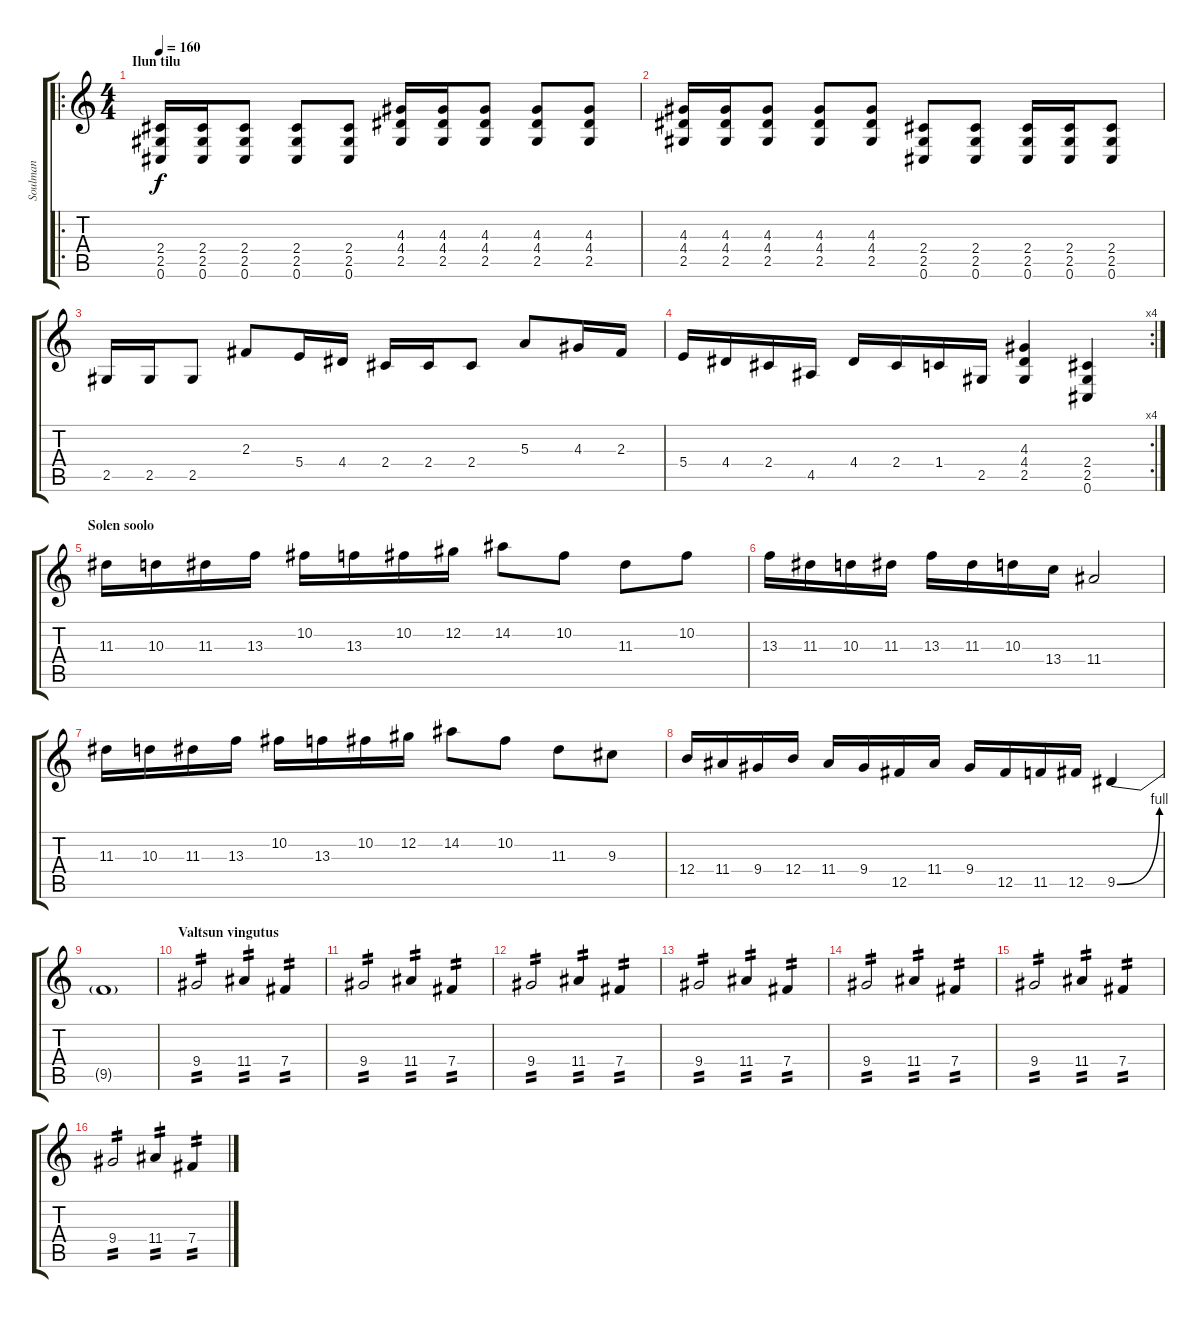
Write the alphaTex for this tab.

\track ("Soulman" "Soulman") {instrument distortionguitar}
\staff {score tabs}
\tuning (Db4 Ab3 E3 B2 Gb2 Db2) {hide}
\ro
\ts (4 4)
\section ("" "Ilun tilu")
\tempo 160
\clef g2
\ks c
(2.4 2.5 0.6).16{dy f instrument distortionguitar} (2.4 2.5 0.6).16 (2.4 2.5 0.6).8 (2.4 2.5 0.6).8 (2.4 2.5 0.6).8 (4.3 4.4 2.5).16 (4.3 4.4 2.5).16 (4.3 4.4 2.5).8 (4.3 4.4 2.5).8 (4.3 4.4 2.5).8 |
(4.3 4.4 2.5).16 (4.3 4.4 2.5).16 (4.3 4.4 2.5).8 (4.3 4.4 2.5).8 (4.3 4.4 2.5).8 (2.4 2.5 0.6).8 (2.4 2.5 0.6).8 (2.4 2.5 0.6).16 (2.4 2.5 0.6).16 (2.4 2.5 0.6).8 |
2.5.16 2.5.16 2.5.8 2.3.8 5.4.16 4.4.16 2.4.16 2.4.16 2.4.8 5.3.8 4.3.16 2.3.16 |
\rc 4
5.4.16 4.4.16 2.4.16 4.5.16 4.4.16 2.4.16 1.4.16 2.5.16 (4.3 4.4 2.5).4 (2.4 2.5 0.6).4 |
\section ("" "Solen soolo")
11.3.16 10.3.16 11.3.16 13.3.16 10.2.16 13.3.16 10.2.16 12.2.16 14.2.8 10.2.8 11.3.8 10.2.8 |
13.3.16 11.3.16 10.3.16 11.3.16 13.3.16 11.3.16 10.3.16 13.4.16 11.4.2 |
11.3.16 10.3.16 11.3.16 13.3.16 10.2.16 13.3.16 10.2.16 12.2.16 14.2.8 10.2.8 11.3.8 9.3.8 |
12.4.16 11.4.16 9.4.16 12.4.16 11.4.16 9.4.16 12.5.16 11.4.16 9.4.16 12.5.16 11.5.16 12.5.16 9.5{be (bend 0 0 60 4)}.4 |
9.5{t}.1 |
\section ("" "Valtsun vingutus")
9.4.2{tp 2} 11.4.4{tp 2} 7.4.4{tp 2} |
9.4.2{tp 2} 11.4.4{tp 2} 7.4.4{tp 2} |
9.4.2{tp 2} 11.4.4{tp 2} 7.4.4{tp 2} |
9.4.2{tp 2} 11.4.4{tp 2} 7.4.4{tp 2} |
9.4.2{tp 2} 11.4.4{tp 2} 7.4.4{tp 2} |
9.4.2{tp 2} 11.4.4{tp 2} 7.4.4{tp 2} |
9.4.2{tp 2} 11.4.4{tp 2} 7.4.4{tp 2}
